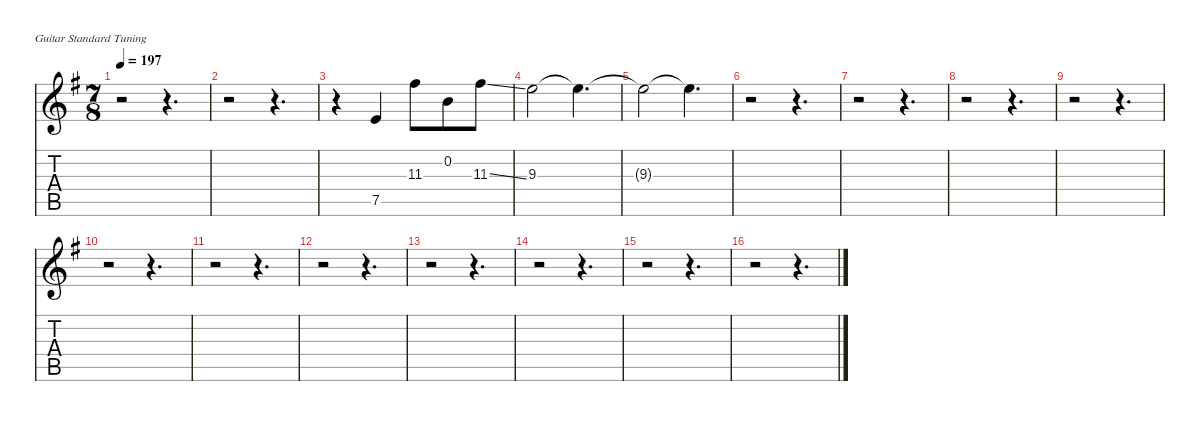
\defaultSystemsLayout 4
\hideDynamics
\bracketExtendMode nobrackets
\singleTrackTrackNamePolicy hidden
\multiTrackTrackNamePolicy hidden
\firstSystemTrackNameMode fullname
\firstSystemTrackNameOrientation horizontal
\otherSystemsTrackNameOrientation horizontal
\track ("Guitar 3" "od.guit.") {defaultSystemsLayout 8 instrument overdrivenguitar}
\staff {score tabs}
\tuning (E4 B3 G3 D3 A2 E2)
\ts (7 8)
\tempo 197
\clef g2
\ks eminor
r.2{dy f beam Down} r.4{d beam Down} |
r.2{beam Down} r.4{d beam Down} |
r.4{beam Down} 7.5{acc forcenatural}.4{beam Up} 11.3{acc #}.8{beam Down} 0.2{acc forcenatural}.8{beam Down} 11.3{ss acc #}.8{beam Down} |
9.3{acc forcenatural}.2{beam Down} 9.3{t acc forcenatural}.4{d beam Down} |
9.3{t acc forcenatural}.2{beam Down} 9.3{t acc forcenatural}.4{d beam Down} |
r.2{beam Down} r.4{d beam Down} |
r.2{beam Down} r.4{d beam Down} |
r.2{beam Down} r.4{d beam Down} |
r.2{beam Down} r.4{d beam Down} |
r.2{beam Down} r.4{d beam Down} |
r.2{beam Down} r.4{d beam Down} |
r.2{beam Down} r.4{d beam Down} |
r.2{beam Down} r.4{d beam Down} |
r.2{beam Down} r.4{d beam Down} |
r.2{beam Down} r.4{d beam Down} |
r.2{beam Down} r.4{d beam Down}
